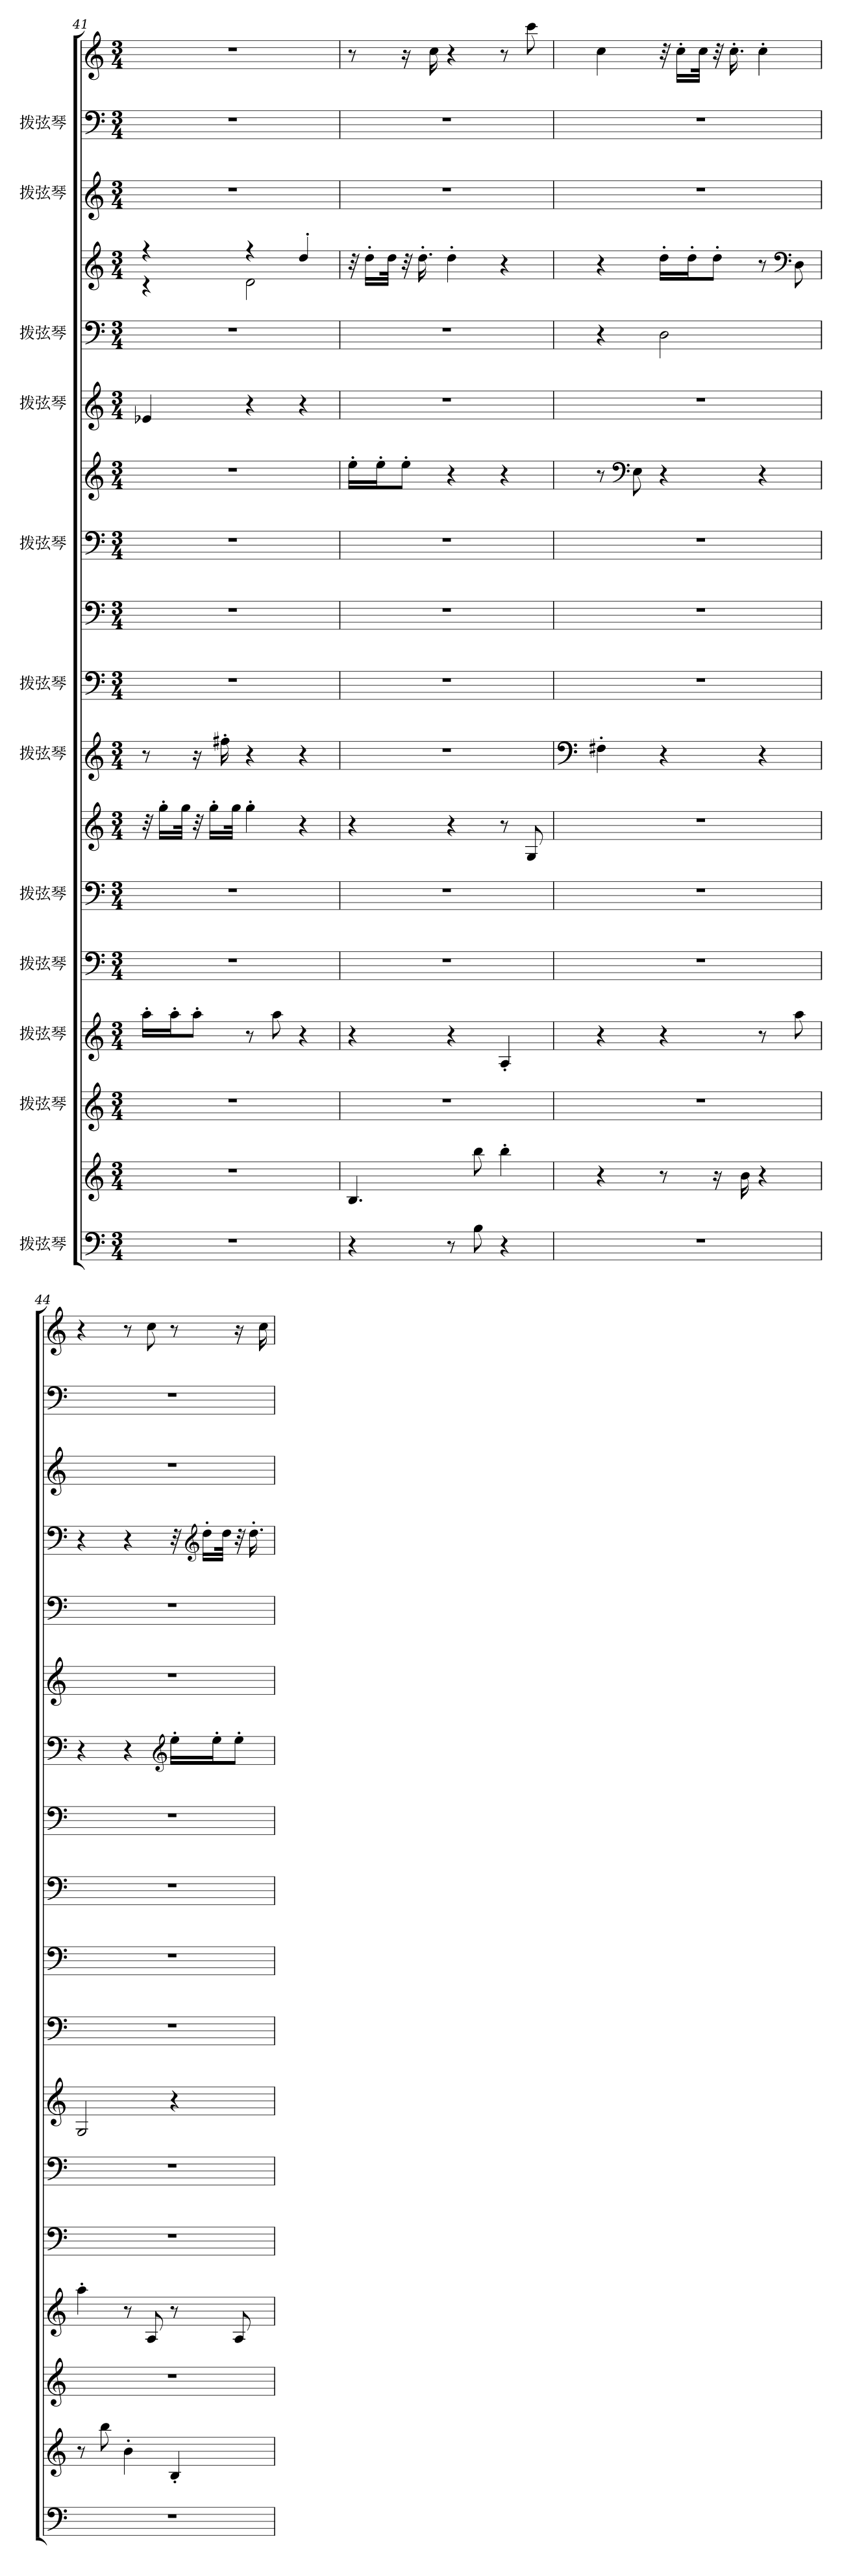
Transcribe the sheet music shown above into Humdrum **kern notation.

**kern	**kern	**kern	**kern	**kern	**kern	**kern	**kern	**kern	**kern	**kern	**kern	**kern	**kern	**kern	**kern	**kern	**kern
*part12	*part12	*part11	*part10	*part9	*part8	*part8	*part7	*part6	*part6	*part5	*part5	*part4	*part3	*part3	*part2	*part1	*part1
*staff18	*staff17	*staff16	*staff15	*staff14	*staff13	*staff12	*staff11	*staff10	*staff9	*staff8	*staff7	*staff6	*staff5	*staff4	*staff3	*staff2	*staff1
*I"拨弦琴	*	*I"拨弦琴	*I"拨弦琴	*I"拨弦琴	*I"拨弦琴	*	*I"拨弦琴	*I"拨弦琴	*	*I"拨弦琴	*	*I"拨弦琴	*I"拨弦琴	*	*I"拨弦琴	*I"拨弦琴	*
!!LO:PB:g=z
*clefF4	*clefG2	*clefG2	*clefG2	*clefF4	*clefF4	*clefG2	*clefG2	*clefF4	*clefF4	*clefF4	*clefG2	*clefG2	*clefF4	*clefG2	*clefG2	*clefF4	*clefG2
*k[]	*k[]	*k[]	*k[]	*k[]	*k[]	*k[]	*k[]	*k[]	*k[]	*k[]	*k[]	*k[]	*k[]	*k[]	*k[]	*k[]	*k[]
*M3/4	*M3/4	*M3/4	*M3/4	*M3/4	*M3/4	*M3/4	*M3/4	*M3/4	*M3/4	*M3/4	*M3/4	*M3/4	*M3/4	*M3/4	*M3/4	*M3/4	*M3/4
=41	=41	=41	=41	=41	=41	=41	=41	=41	=41	=41	=41	=41	=41	=41	=41	=41	=41
*	*	*	*	*	*	*	*	*	*	*	*	*	*	*^	*	*	*
2.r	2.r	2.r	16aa'\LL	2.r	2.r	32r	8r	2.r	2.r	2.r	2.r	4e-X/	2.r	4r	4r	2.r	2.r	2.r
.	.	.	.	.	.	16gg'\LL	.	.	.	.	.	.	.	.	.	.	.	.
.	.	.	16aa'\J	.	.	.	.	.	.	.	.	.	.	.	.	.	.	.
.	.	.	.	.	.	32gg\JJk	.	.	.	.	.	.	.	.	.	.	.	.
.	.	.	8aa'\J	.	.	32r	16r	.	.	.	.	.	.	.	.	.	.	.
.	.	.	.	.	.	16gg'\LL	.	.	.	.	.	.	.	.	.	.	.	.
.	.	.	.	.	.	.	16ff#X'\	.	.	.	.	.	.	.	.	.	.	.
.	.	.	.	.	.	32gg\JJk	.	.	.	.	.	.	.	.	.	.	.	.
.	.	.	8r	.	.	4gg'\	4r	.	.	.	.	4r	.	4r	2d\	.	.	.
.	.	.	8aa\	.	.	.	.	.	.	.	.	.	.	.	.	.	.	.
.	.	.	4r	.	.	4r	4r	.	.	.	.	4r	.	4dd'/	.	.	.	.
*	*	*	*	*	*	*	*	*	*	*	*	*	*	*v	*v	*	*	*
=42	=42	=42	=42	=42	=42	=42	=42	=42	=42	=42	=42	=42	=42	=42	=42	=42	=42
4r	4.B/	2.r	4r	2.r	2.r	4r	2.r	2.r	2.r	2.r	16ee'\LL	2.r	2.r	32r	2.r	2.r	8r
.	.	.	.	.	.	.	.	.	.	.	.	.	.	16dd'\LL	.	.	.
.	.	.	.	.	.	.	.	.	.	.	16ee'\J	.	.	.	.	.	.
.	.	.	.	.	.	.	.	.	.	.	.	.	.	32dd\JJk	.	.	.
.	.	.	.	.	.	.	.	.	.	.	8ee'\J	.	.	32r	.	.	16r
.	.	.	.	.	.	.	.	.	.	.	.	.	.	16.dd'\	.	.	.
.	.	.	.	.	.	.	.	.	.	.	.	.	.	.	.	.	16cc\
8r	.	.	4r	.	.	4r	.	.	.	.	4r	.	.	4dd'\	.	.	4r
8B\	8bb\	.	.	.	.	.	.	.	.	.	.	.	.	.	.	.	.
4r	4bb'\	.	4A'/	.	.	8r	.	.	.	.	4r	.	.	4r	.	.	8r
.	.	.	.	.	.	8G/	.	.	.	.	.	.	.	.	.	.	8ccc\
=43	=43	=43	=43	=43	=43	=43	=43	=43	=43	=43	=43	=43	=43	=43	=43	=43	=43
*	*	*	*	*	*	*	*clefF4	*	*	*	*	*	*	*	*	*	*
2.r	4r	2.r	4r	2.r	2.r	2.r	4F#X'\	2.r	2.r	2.r	8r	2.r	4r	4r	2.r	2.r	4cc\
*	*	*	*	*	*	*	*	*	*	*	*clefF4	*	*	*	*	*	*
.	.	.	.	.	.	.	.	.	.	.	8E\	.	.	.	.	.	.
.	8r	.	4r	.	.	.	4r	.	.	.	4r	.	2D\	16dd'\LL	.	.	32r
.	.	.	.	.	.	.	.	.	.	.	.	.	.	.	.	.	16cc'\LL
.	.	.	.	.	.	.	.	.	.	.	.	.	.	16dd'\J	.	.	.
.	.	.	.	.	.	.	.	.	.	.	.	.	.	.	.	.	32cc\JJk
.	16r	.	.	.	.	.	.	.	.	.	.	.	.	8dd'\J	.	.	32r
.	.	.	.	.	.	.	.	.	.	.	.	.	.	.	.	.	16.cc'\
.	16b\	.	.	.	.	.	.	.	.	.	.	.	.	.	.	.	.
.	4r	.	8r	.	.	.	4r	.	.	.	4r	.	.	8r	.	.	4cc'\
*	*	*	*	*	*	*	*	*	*	*	*	*	*	*clefF4	*	*	*
.	.	.	8aa\	.	.	.	.	.	.	.	.	.	.	8D\	.	.	.
!!LO:PB:g=z
=44	=44	=44	=44	=44	=44	=44	=44	=44	=44	=44	=44	=44	=44	=44	=44	=44	=44
2.r	8r	2.r	4aa'\	2.r	2.r	2G/	2.r	2.r	2.r	2.r	4r	2.r	2.r	4r	2.r	2.r	4r
.	8bb\	.	.	.	.	.	.	.	.	.	.	.	.	.	.	.	.
.	4b'\	.	8r	.	.	.	.	.	.	.	4r	.	.	4r	.	.	8r
.	.	.	8A/	.	.	.	.	.	.	.	.	.	.	.	.	.	8cc\
*	*	*	*	*	*	*	*	*	*	*	*clefG2	*	*	*	*	*	*
.	4B'/	.	8r	.	.	4r	.	.	.	.	16ee'\LL	.	.	32r	.	.	8r
*	*	*	*	*	*	*	*	*	*	*	*	*	*	*clefG2	*	*	*
.	.	.	.	.	.	.	.	.	.	.	.	.	.	16dd'\LL	.	.	.
.	.	.	.	.	.	.	.	.	.	.	16ee'\J	.	.	.	.	.	.
.	.	.	.	.	.	.	.	.	.	.	.	.	.	32dd\JJk	.	.	.
.	.	.	8A/	.	.	.	.	.	.	.	8ee'\J	.	.	32r	.	.	16r
.	.	.	.	.	.	.	.	.	.	.	.	.	.	16.dd'\	.	.	.
.	.	.	.	.	.	.	.	.	.	.	.	.	.	.	.	.	16cc\
=	=	=	=	=	=	=	=	=	=	=	=	=	=	=	=	=	=
*-	*-	*-	*-	*-	*-	*-	*-	*-	*-	*-	*-	*-	*-	*-	*-	*-	*-
